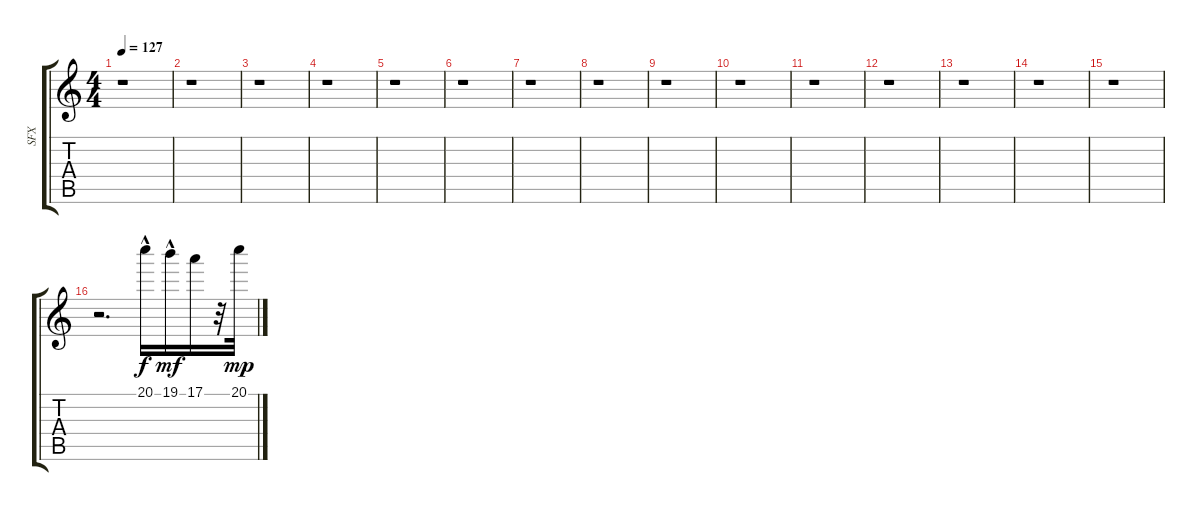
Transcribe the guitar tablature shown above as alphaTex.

\track (" SFX" " SFX") {instrument synthbass1}
\staff {score tabs}
\tuning (E4 B3 G3 D3 A2 E2) {hide}
\ts (4 4)
\tempo 127
\clef g2
\ks c
r.1{dy f instrument synthbass1} |
r.1 |
r.1 |
r.1 |
r.1 |
r.1 |
r.1 |
r.1 |
r.1 |
r.1 |
r.1 |
r.1 |
r.1 |
r.1 |
r.1 |
r.2{d} 20.1{hac}.16{balance 0} 19.1{hac}.16{dy mf} 17.1.16 r.32 20.1.32{dy mp balance 16}
